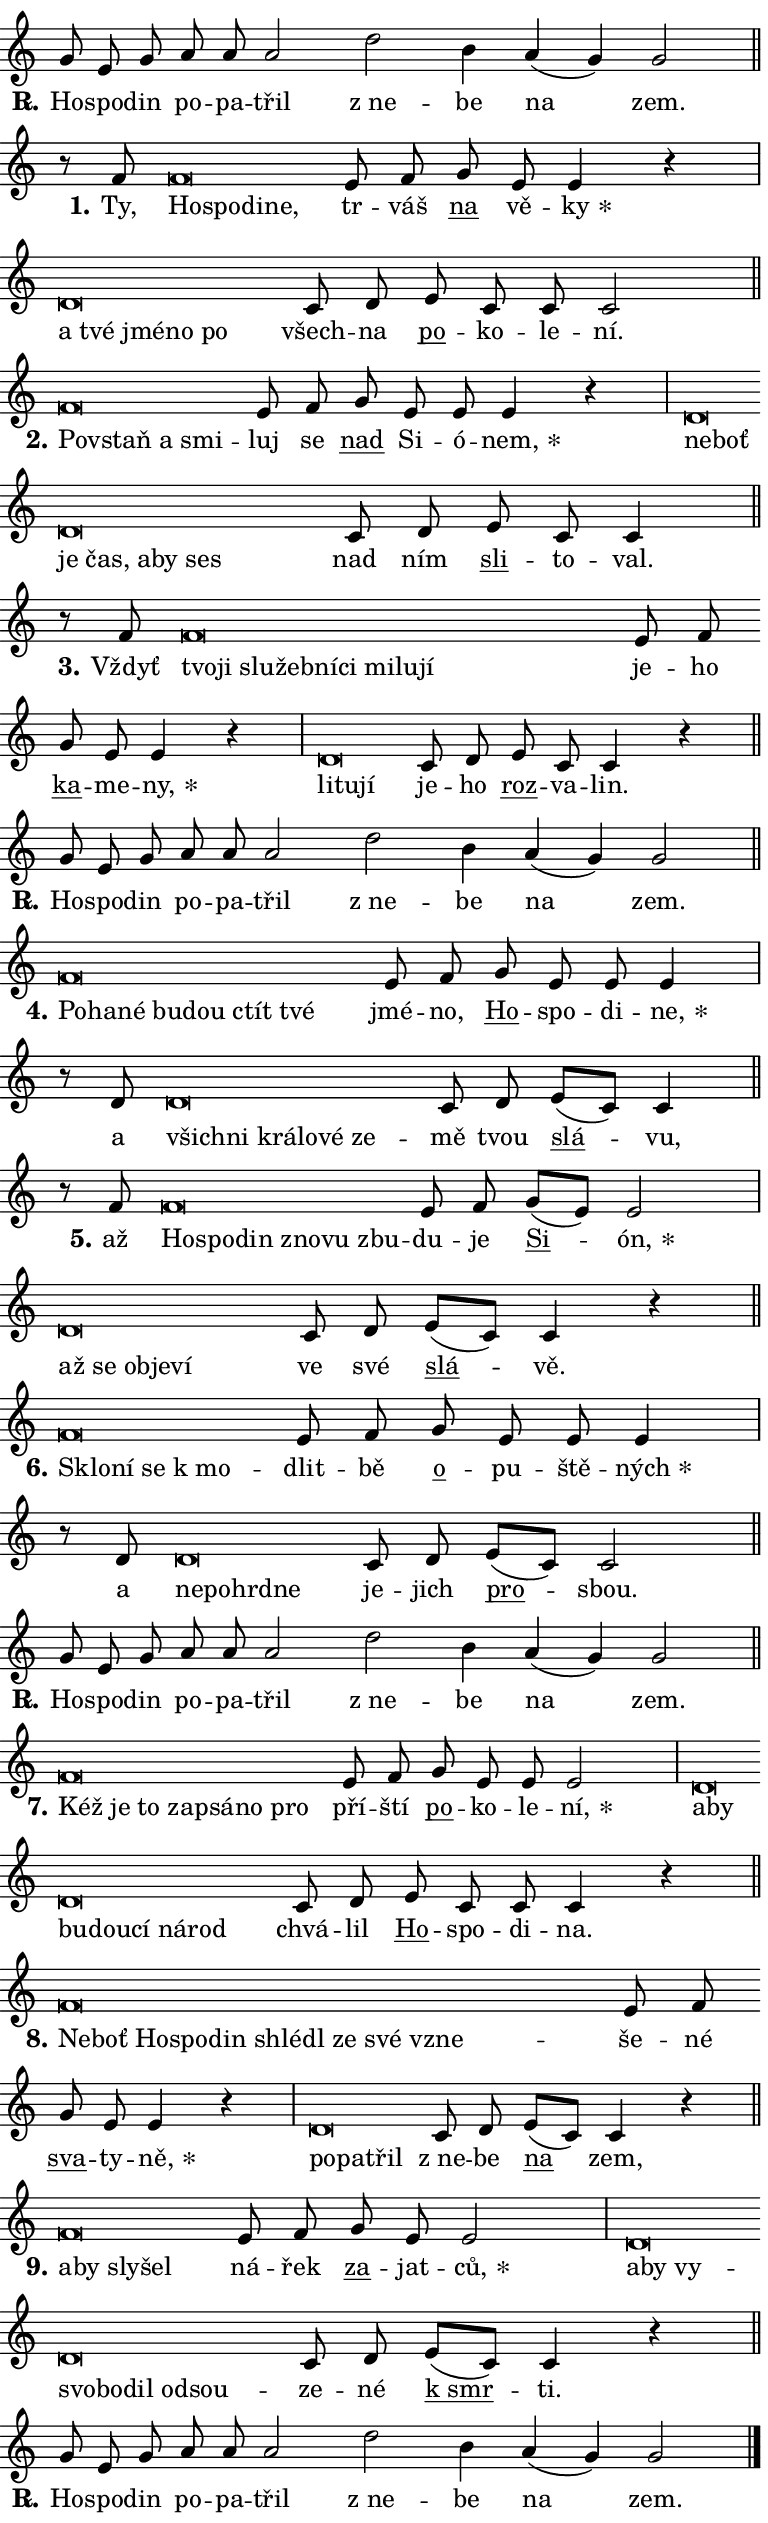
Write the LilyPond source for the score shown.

\version "2.24.0"
\header { tagline = "" }
\paper {
  indent = 0\cm
  top-margin = 0\cm
  right-margin = 0.13\cm % to fit lyric hyphens
  bottom-margin = 0\cm
  left-margin = 0\cm
  paper-width = 13\cm
  page-breaking = #ly:one-page-breaking
  system-system-spacing.basic-distance = #11
  score-system-spacing.basic-distance = #11
  ragged-last = ##f
}


%% Author: Thomas Morley
%% https://lists.gnu.org/archive/html/lilypond-user/2020-05/msg00002.html
#(define (line-position grob)
"Returns position of @var[grob} in current system:
   @code{'start}, if at first time-step
   @code{'end}, if at last time-step
   @code{'middle} otherwise
"
  (let* ((col (ly:item-get-column grob))
         (ln (ly:grob-object col 'left-neighbor))
         (rn (ly:grob-object col 'right-neighbor))
         (col-to-check-left (if (ly:grob? ln) ln col))
         (col-to-check-right (if (ly:grob? rn) rn col))
         (break-dir-left
           (and
             (ly:grob-property col-to-check-left 'non-musical #f)
             (ly:item-break-dir col-to-check-left)))
         (break-dir-right
           (and
             (ly:grob-property col-to-check-right 'non-musical #f)
             (ly:item-break-dir col-to-check-right))))
        (cond ((eqv? 1 break-dir-left) 'start)
              ((eqv? -1 break-dir-right) 'end)
              (else 'middle))))

#(define (tranparent-at-line-position vctor)
  (lambda (grob)
  "Relying on @code{line-position} select the relevant enry from @var{vctor}.
Used to determine transparency,"
    (case (line-position grob)
      ((end) (not (vector-ref vctor 0)))
      ((middle) (not (vector-ref vctor 1)))
      ((start) (not (vector-ref vctor 2))))))

noteHeadBreakVisibility =
#(define-music-function (break-visibility)(vector?)
"Makes @code{NoteHead}s transparent relying on @var{break-visibility}"
#{
  \override NoteHead.transparent =
    #(tranparent-at-line-position break-visibility)
#})

#(define delete-ledgers-for-transparent-note-heads
  (lambda (grob)
    "Reads whether a @code{NoteHead} is transparent.
If so this @code{NoteHead} is removed from @code{'note-heads} from
@var{grob}, which is supposed to be @code{LedgerLineSpanner}.
As a result ledgers are not printed for this @code{NoteHead}"
    (let* ((nhds-array (ly:grob-object grob 'note-heads))
           (nhds-list
             (if (ly:grob-array? nhds-array)
                 (ly:grob-array->list nhds-array)
                 '()))
           ;; Relies on the transparent-property being done before
           ;; Staff.LedgerLineSpanner.after-line-breaking is executed.
           ;; This is fragile ...
           (to-keep
             (remove
               (lambda (nhd)
                 (ly:grob-property nhd 'transparent #f))
               nhds-list)))
      ;; TODO find a better method to iterate over grob-arrays, similiar
      ;; to filter/remove etc for lists
      ;; For now rebuilt from scratch
      (set! (ly:grob-object grob 'note-heads)  '())
      (for-each
        (lambda (nhd)
          (ly:pointer-group-interface::add-grob grob 'note-heads nhd))
        to-keep))))

squashNotes = {
  \override NoteHead.X-extent = #'(-0.2 . 0.2)
  \override NoteHead.Y-extent = #'(-0.75 . 0)
  \override NoteHead.stencil =
    #(lambda (grob)
       (let ((pos (ly:grob-property grob 'staff-position)))
         (begin
           (if (< pos -7) (display "ERROR: Lower brevis then expected\n") (display ""))
           (if (<= pos -6) ly:text-interface::print ly:note-head::print))))
}
unSquashNotes = {
  \revert NoteHead.X-extent
  \revert NoteHead.Y-extent
  \revert NoteHead.stencil
}

hideNotes = \noteHeadBreakVisibility #begin-of-line-visible
unHideNotes = \noteHeadBreakVisibility #all-visible

% work-around for resetting accidentals
% https://lilypond.org/doc/v2.23/Documentation/notation/displaying-rhythms#unmetered-music
cadenzaMeasure = {
  \cadenzaOff
  \partial 1024 s1024
  \cadenzaOn
}

#(define-markup-command (accent layout props text) (markup?)
  "Underline accented syllable"
  (interpret-markup layout props
    #{\markup \override #'(offset . 4.3) \underline { #text }#}))

responsum = \markup \concat {
  "R" \hspace #-1.05 \path #0.1 #'((moveto 0 0.07) (lineto 0.9 0.8)) \hspace #0.05 "."
}

spaceSize = #0.6828661417322834 % exact space size for TeX Gyre Schola

\layout {
  \context {
    \Staff
    \remove "Time_signature_engraver"
    \override LedgerLineSpanner.after-line-breaking = #delete-ledgers-for-transparent-note-heads
  }
  \context {
    \Lyrics {
      \override LyricSpace.minimum-distance = \spaceSize
      \override LyricText.font-name = #"TeX Gyre Schola"
      \override LyricText.font-size = 1
      \override StanzaNumber.font-name = #"TeX Gyre Schola Bold"
      \override StanzaNumber.font-size = 1
    }
  }
  \context {
    \Score 
    \override NoteHead.text =
      #(lambda (grob) 
        (let ((pos (ly:grob-property grob 'staff-position)))
          #{\markup {
            \combine
              \halign #-0.55 \raise #(if (= pos -6) 0 0.5) \override #'(thickness . 2) \draw-line #'(3.2 . 0)
              \musicglyph "noteheads.sM1"
          }#}))
  }
}

% magnetic-lyrics.ily
%
%   written by
%     Jean Abou Samra <jean@abou-samra.fr>
%     Werner Lemberg <wl@gnu.org>
%
%   adapted by
%     Jiri Hon <jiri.hon@gmail.com>
%
% Version 2022-Apr-15

% https://www.mail-archive.com/lilypond-user@gnu.org/msg149350.html

#(define (Left_hyphen_pointer_engraver context)
   "Collect syllable-hyphen-syllable occurrences in lyrics and store
them in properties.  This engraver only looks to the left.  For
example, if the lyrics input is @code{foo -- bar}, it does the
following.

@itemize @bullet
@item
Set the @code{text} property of the @code{LyricHyphen} grob between
@q{foo} and @q{bar} to @code{foo}.

@item
Set the @code{left-hyphen} property of the @code{LyricText} grob with
text @q{foo} to the @code{LyricHyphen} grob between @q{foo} and
@q{bar}.
@end itemize

Use this auxiliary engraver in combination with the
@code{lyric-@/text::@/apply-@/magnetic-@/offset!} hook."
   (let ((hyphen #f)
         (text #f))
     (make-engraver
      (acknowledgers
       ((lyric-syllable-interface engraver grob source-engraver)
        (set! text grob)))
      (end-acknowledgers
       ((lyric-hyphen-interface engraver grob source-engraver)
        ;(when (not (grob::has-interface grob 'lyric-space-interface))
          (set! hyphen grob)));)
      ((stop-translation-timestep engraver)
       (when (and text hyphen)
         (ly:grob-set-object! text 'left-hyphen hyphen))
       (set! text #f)
       (set! hyphen #f)))))

#(define (lyric-text::apply-magnetic-offset! grob)
   "If the space between two syllables is less than the value in
property @code{LyricText@/.details@/.squash-threshold}, move the right
syllable to the left so that it gets concatenated with the left
syllable.

Use this function as a hook for
@code{LyricText@/.after-@/line-@/breaking} if the
@code{Left_@/hyphen_@/pointer_@/engraver} is active."
   (let ((hyphen (ly:grob-object grob 'left-hyphen #f)))
     (when hyphen
       (let ((left-text (ly:spanner-bound hyphen LEFT)))
         (when (grob::has-interface left-text 'lyric-syllable-interface)
           (let* ((common (ly:grob-common-refpoint grob left-text X))
                  (this-x-ext (ly:grob-extent grob common X))
                  (left-x-ext
                   (begin
                     ;; Trigger magnetism for left-text.
                     (ly:grob-property left-text 'after-line-breaking)
                     (ly:grob-extent left-text common X)))
                  ;; `delta` is the gap width between two syllables.
                  (delta (- (interval-start this-x-ext)
                            (interval-end left-x-ext)))
                  (details (ly:grob-property grob 'details))
                  (threshold (assoc-get 'squash-threshold details 0.2)))
             (when (< delta threshold)
               (let* (;; We have to manipulate the input text so that
                      ;; ligatures crossing syllable boundaries are not
                      ;; disabled.  For languages based on the Latin
                      ;; script this is essentially a beautification.
                      ;; However, for non-Western scripts it can be a
                      ;; necessity.
                      (lt (ly:grob-property left-text 'text))
                      (rt (ly:grob-property grob 'text))
                      (is-space (grob::has-interface hyphen 'lyric-space-interface))
                      (space (if is-space " " ""))
                      (extra-delta (if is-space spaceSize 0))
                      ;; Append new syllable.
                      (ltrt-space (if (and (string? lt) (string? rt))
                                (string-append lt space rt)
                                (make-concat-markup (list lt space rt))))
                      ;; Right-align `ltrt` to the right side.
                      (ltrt-space-markup (grob-interpret-markup
                               grob
                               (make-translate-markup
                                (cons (interval-length this-x-ext) 0)
                                (make-right-align-markup ltrt-space)))))
                 (begin
                   ;; Don't print `left-text`.
                   (ly:grob-set-property! left-text 'stencil #f)
                   ;; Set text and stencil (which holds all collected
                   ;; syllables so far) and shift it to the left.
                   (ly:grob-set-property! grob 'text ltrt-space)
                   (ly:grob-set-property! grob 'stencil ltrt-space-markup)
                   (ly:grob-translate-axis! grob (- (- delta extra-delta)) X))))))))))


#(define (lyric-hyphen::displace-bounds-first grob)
   ;; Make very sure this callback isn't triggered too early.
   (let ((left (ly:spanner-bound grob LEFT))
         (right (ly:spanner-bound grob RIGHT)))
     (ly:grob-property left 'after-line-breaking)
     (ly:grob-property right 'after-line-breaking)
     (ly:lyric-hyphen::print grob)))

squashThreshold = #0.4

\layout {
  \context {
    \Lyrics
    \consists #Left_hyphen_pointer_engraver
    \override LyricText.after-line-breaking =
      #lyric-text::apply-magnetic-offset!
    \override LyricHyphen.stencil = #lyric-hyphen::displace-bounds-first
    \override LyricText.details.squash-threshold = \squashThreshold
    \override LyricHyphen.minimum-distance = 0
    \override LyricHyphen.minimum-length = \squashThreshold
  }
}

squashText = \override LyricText.details.squash-threshold = 9999
unSquashText = \override LyricText.details.squash-threshold = \squashThreshold

leftText = \override LyricText.self-alignment-X = #LEFT
unLeftText = \revert LyricText.self-alignment-X

starOffset = #(lambda (grob) 
                (let ((x_offset (ly:self-alignment-interface::aligned-on-x-parent grob)))
                  (if (= x_offset 0) 0 (+ x_offset 1.2))))

star = #(define-music-function (syllable)(string?)
"Append star separator at the end of a syllable"
#{
  \once \override LyricText.X-offset = #starOffset
  \lyricmode { \markup {
    #syllable
    \override #'((font-name . "TeX Gyre Schola Bold")) \hspace #0.2 \lower #0.65 \larger "*"
  } }
#})

starAccent = #(define-music-function (syllable)(string?)
"Append star separator at the end of a syllable and make accent"
#{
  \once \override LyricText.X-offset = #starOffset
  \lyricmode { \markup {
    \accent #syllable
    \override #'((font-name . "TeX Gyre Schola Bold")) \hspace #0.2 \lower #0.65 \larger "*"
  } }
#})

breath = #(define-music-function (syllable)(string?)
"Append breathing indicator at the end of a syllable"
#{
  \lyricmode { \markup { #syllable "+" } }
#})

optionalBreath = #(define-music-function (syllable)(string?)
"Append optional breathing indicator at the end of a syllable"
#{
  \lyricmode { \markup { #syllable "(+)" } }
#})


\score {
    <<
        \new Voice = "melody" { \cadenzaOn \key c \major \relative { g'8 e g a a a2 \bar "" d b4 \bar "" a( g) g2 \cadenzaMeasure \bar "||" \break } }
        \new Lyrics \lyricsto "melody" { \lyricmode { \set stanza = \responsum
Ho -- spo -- din po -- pa -- třil "z ne" -- be na zem. } }
    >>
    \layout {}
}

\score {
    <<
        \new Voice = "melody" { \cadenzaOn \key c \major \relative { r8 f'8 \squashNotes f\breve*1/16 \hideNotes \breve*1/16 \bar "" \breve*1/16 \breve*1/16 \bar "" \unHideNotes \unSquashNotes e8 f \bar "" g e e4 r \cadenzaMeasure \bar "|" \squashNotes d\breve*1/16 \hideNotes \breve*1/16 \bar "" \breve*1/16 \bar "" \breve*1/16 \breve*1/16 \bar "" \unHideNotes \unSquashNotes c8 d \bar "" e c c c2 \cadenzaMeasure \bar "||" \break } }
        \new Lyrics \lyricsto "melody" { \lyricmode { \set stanza = "1."
Ty, \leftText Ho -- \squashText spo -- di -- ne, \unLeftText \unSquashText tr -- váš \markup \accent na vě -- \star ky \leftText a \squashText tvé jmé -- no po \unLeftText \unSquashText všech -- na \markup \accent po -- ko -- le -- ní. } }
    >>
    \layout {}
}

\score {
    <<
        \new Voice = "melody" { \cadenzaOn \key c \major \relative { \squashNotes f'\breve*1/16 \hideNotes \breve*1/16 \bar "" \breve*1/16 \breve*1/16 \bar "" \unHideNotes \unSquashNotes e8 f \bar "" g e e e4 r \cadenzaMeasure \bar "|" \squashNotes d\breve*1/16 \hideNotes \breve*1/16 \bar "" \breve*1/16 \bar "" \breve*1/16 \bar "" \breve*1/16 \bar "" \breve*1/16 \breve*1/16 \bar "" \unHideNotes \unSquashNotes c8 d \bar "" e c c4 \cadenzaMeasure \bar "||" \break } }
        \new Lyrics \lyricsto "melody" { \lyricmode { \set stanza = "2."
\leftText Po -- \squashText vstaň a smi -- \unLeftText \unSquashText luj se \markup \accent nad Si -- ó -- \star nem, \leftText ne -- \squashText boť je čas, a -- by ses \unLeftText \unSquashText nad ním \markup \accent sli -- to -- val. } }
    >>
    \layout {}
}

\score {
    <<
        \new Voice = "melody" { \cadenzaOn \key c \major \relative { r8 f'8 \squashNotes f\breve*1/16 \hideNotes \breve*1/16 \bar "" \breve*1/16 \bar "" \breve*1/16 \bar "" \breve*1/16 \bar "" \breve*1/16 \bar "" \breve*1/16 \bar "" \breve*1/16 \breve*1/16 \bar "" \unHideNotes \unSquashNotes e8 f \bar "" g e e4 r \cadenzaMeasure \bar "|" \squashNotes d\breve*1/16 \hideNotes \breve*1/16 \breve*1/16 \bar "" \unHideNotes \unSquashNotes c8 d \bar "" e c c4 r \cadenzaMeasure \bar "||" \break } }
        \new Lyrics \lyricsto "melody" { \lyricmode { \set stanza = "3."
Vždyť \leftText tvo -- \squashText ji slu -- žeb -- ní -- ci mi -- lu -- jí \unLeftText \unSquashText je -- ho \markup \accent ka -- me -- \star ny, \leftText li -- \squashText tu -- jí \unLeftText \unSquashText je -- ho \markup \accent roz -- va -- lin. } }
    >>
    \layout {}
}

\score {
    <<
        \new Voice = "melody" { \cadenzaOn \key c \major \relative { g'8 e g a a a2 \bar "" d b4 \bar "" a( g) g2 \cadenzaMeasure \bar "||" \break } }
        \new Lyrics \lyricsto "melody" { \lyricmode { \set stanza = \responsum
Ho -- spo -- din po -- pa -- třil "z ne" -- be na zem. } }
    >>
    \layout {}
}

\score {
    <<
        \new Voice = "melody" { \cadenzaOn \key c \major \relative { \squashNotes f'\breve*1/16 \hideNotes \breve*1/16 \bar "" \breve*1/16 \bar "" \breve*1/16 \bar "" \breve*1/16 \bar "" \breve*1/16 \breve*1/16 \bar "" \unHideNotes \unSquashNotes e8 f \bar "" g e e e4 \cadenzaMeasure \bar "|" r8 d8 \squashNotes d\breve*1/16 \hideNotes \breve*1/16 \bar "" \breve*1/16 \bar "" \breve*1/16 \bar "" \breve*1/16 \breve*1/16 \bar "" \unHideNotes \unSquashNotes c8 d \bar "" e[( c)] c4 \cadenzaMeasure \bar "||" \break } }
        \new Lyrics \lyricsto "melody" { \lyricmode { \set stanza = "4."
\leftText Po -- \squashText ha -- né bu -- dou ctít tvé \unLeftText \unSquashText jmé -- no, \markup \accent Ho -- spo -- di -- \star ne, a \leftText všich -- \squashText ni krá -- lo -- vé ze -- \unLeftText \unSquashText mě tvou \markup \accent slá -- vu, } }
    >>
    \layout {}
}

\score {
    <<
        \new Voice = "melody" { \cadenzaOn \key c \major \relative { r8 f'8 \squashNotes f\breve*1/16 \hideNotes \breve*1/16 \bar "" \breve*1/16 \bar "" \breve*1/16 \bar "" \breve*1/16 \breve*1/16 \bar "" \unHideNotes \unSquashNotes e8 f \bar "" g[( e)] e2 \cadenzaMeasure \bar "|" \squashNotes d\breve*1/16 \hideNotes \breve*1/16 \bar "" \breve*1/16 \bar "" \breve*1/16 \breve*1/16 \bar "" \unHideNotes \unSquashNotes c8 d \bar "" e[( c)] c4 r \cadenzaMeasure \bar "||" \break } }
        \new Lyrics \lyricsto "melody" { \lyricmode { \set stanza = "5."
až \leftText Ho -- \squashText spo -- din zno -- vu zbu -- \unLeftText \unSquashText du -- je \markup \accent Si -- \star ón, \leftText až \squashText se ob -- je -- ví \unLeftText \unSquashText ve své \markup \accent slá -- vě. } }
    >>
    \layout {}
}

\score {
    <<
        \new Voice = "melody" { \cadenzaOn \key c \major \relative { \squashNotes f'\breve*1/16 \hideNotes \breve*1/16 \bar "" \breve*1/16 \breve*1/16 \bar "" \unHideNotes \unSquashNotes e8 f \bar "" g e e e4 \cadenzaMeasure \bar "|" r8 d8 \squashNotes d\breve*1/16 \hideNotes \breve*1/16 \bar "" \breve*1/16 \breve*1/16 \bar "" \unHideNotes \unSquashNotes c8 d \bar "" e[( c)] c2 \cadenzaMeasure \bar "||" \break } }
        \new Lyrics \lyricsto "melody" { \lyricmode { \set stanza = "6."
\leftText Sklo -- \squashText ní se "k mo" -- \unLeftText \unSquashText dlit -- bě \markup \accent o -- pu -- ště -- \star ných a \leftText ne -- \squashText po -- hrd -- ne \unLeftText \unSquashText je -- jich \markup \accent pro -- sbou. } }
    >>
    \layout {}
}

\score {
    <<
        \new Voice = "melody" { \cadenzaOn \key c \major \relative { g'8 e g a a a2 \bar "" d b4 \bar "" a( g) g2 \cadenzaMeasure \bar "||" \break } }
        \new Lyrics \lyricsto "melody" { \lyricmode { \set stanza = \responsum
Ho -- spo -- din po -- pa -- třil "z ne" -- be na zem. } }
    >>
    \layout {}
}

\score {
    <<
        \new Voice = "melody" { \cadenzaOn \key c \major \relative { \squashNotes f'\breve*1/16 \hideNotes \breve*1/16 \bar "" \breve*1/16 \bar "" \breve*1/16 \bar "" \breve*1/16 \bar "" \breve*1/16 \breve*1/16 \bar "" \unHideNotes \unSquashNotes e8 f \bar "" g e e e2 \cadenzaMeasure \bar "|" \squashNotes d\breve*1/16 \hideNotes \breve*1/16 \bar "" \breve*1/16 \bar "" \breve*1/16 \bar "" \breve*1/16 \bar "" \breve*1/16 \breve*1/16 \bar "" \unHideNotes \unSquashNotes c8 d \bar "" e c c c4 r \cadenzaMeasure \bar "||" \break } }
        \new Lyrics \lyricsto "melody" { \lyricmode { \set stanza = "7."
\leftText Kéž \squashText je to za -- psá -- no pro \unLeftText \unSquashText pří -- ští \markup \accent po -- ko -- le -- \star ní, \leftText a -- \squashText by bu -- dou -- cí ná -- rod \unLeftText \unSquashText chvá -- lil \markup \accent Ho -- spo -- di -- na. } }
    >>
    \layout {}
}

\score {
    <<
        \new Voice = "melody" { \cadenzaOn \key c \major \relative { \squashNotes f'\breve*1/16 \hideNotes \breve*1/16 \bar "" \breve*1/16 \bar "" \breve*1/16 \bar "" \breve*1/16 \bar "" \breve*1/16 \bar "" \breve*1/16 \bar "" \breve*1/16 \bar "" \breve*1/16 \breve*1/16 \bar "" \unHideNotes \unSquashNotes e8 f \bar "" g e e4 r \cadenzaMeasure \bar "|" \squashNotes d\breve*1/16 \hideNotes \breve*1/16 \breve*1/16 \bar "" \unHideNotes \unSquashNotes c8 d \bar "" e[( c)] c4 r \cadenzaMeasure \bar "||" \break } }
        \new Lyrics \lyricsto "melody" { \lyricmode { \set stanza = "8."
\leftText Ne -- \squashText boť Ho -- spo -- din shlé -- dl ze své vzne -- \unLeftText \unSquashText še -- né \markup \accent sva -- ty -- \star ně, \leftText po -- \squashText pa -- třil \unLeftText \unSquashText "z ne" -- be \markup \accent na zem, } }
    >>
    \layout {}
}

\score {
    <<
        \new Voice = "melody" { \cadenzaOn \key c \major \relative { \squashNotes f'\breve*1/16 \hideNotes \breve*1/16 \bar "" \breve*1/16 \breve*1/16 \bar "" \unHideNotes \unSquashNotes e8 f \bar "" g e e2 \cadenzaMeasure \bar "|" \squashNotes d\breve*1/16 \hideNotes \breve*1/16 \bar "" \breve*1/16 \bar "" \breve*1/16 \bar "" \breve*1/16 \bar "" \breve*1/16 \bar "" \breve*1/16 \breve*1/16 \bar "" \unHideNotes \unSquashNotes c8 d \bar "" e[( c)] c4 r \cadenzaMeasure \bar "||" \break } }
        \new Lyrics \lyricsto "melody" { \lyricmode { \set stanza = "9."
\leftText a -- \squashText by sly -- šel \unLeftText \unSquashText ná -- řek \markup \accent za -- jat -- \star ců, \leftText a -- \squashText by vy -- svo -- bo -- dil od -- sou -- \unLeftText \unSquashText ze -- né \markup \accent "k smr" -- ti. } }
    >>
    \layout {}
}

\score {
    <<
        \new Voice = "melody" { \cadenzaOn \key c \major \relative { g'8 e g a a a2 \bar "" d b4 \bar "" a( g) g2 \cadenzaMeasure \bar "||" \break } \bar "|." }
        \new Lyrics \lyricsto "melody" { \lyricmode { \set stanza = \responsum
Ho -- spo -- din po -- pa -- třil "z ne" -- be na zem. } }
    >>
    \layout {}
}
